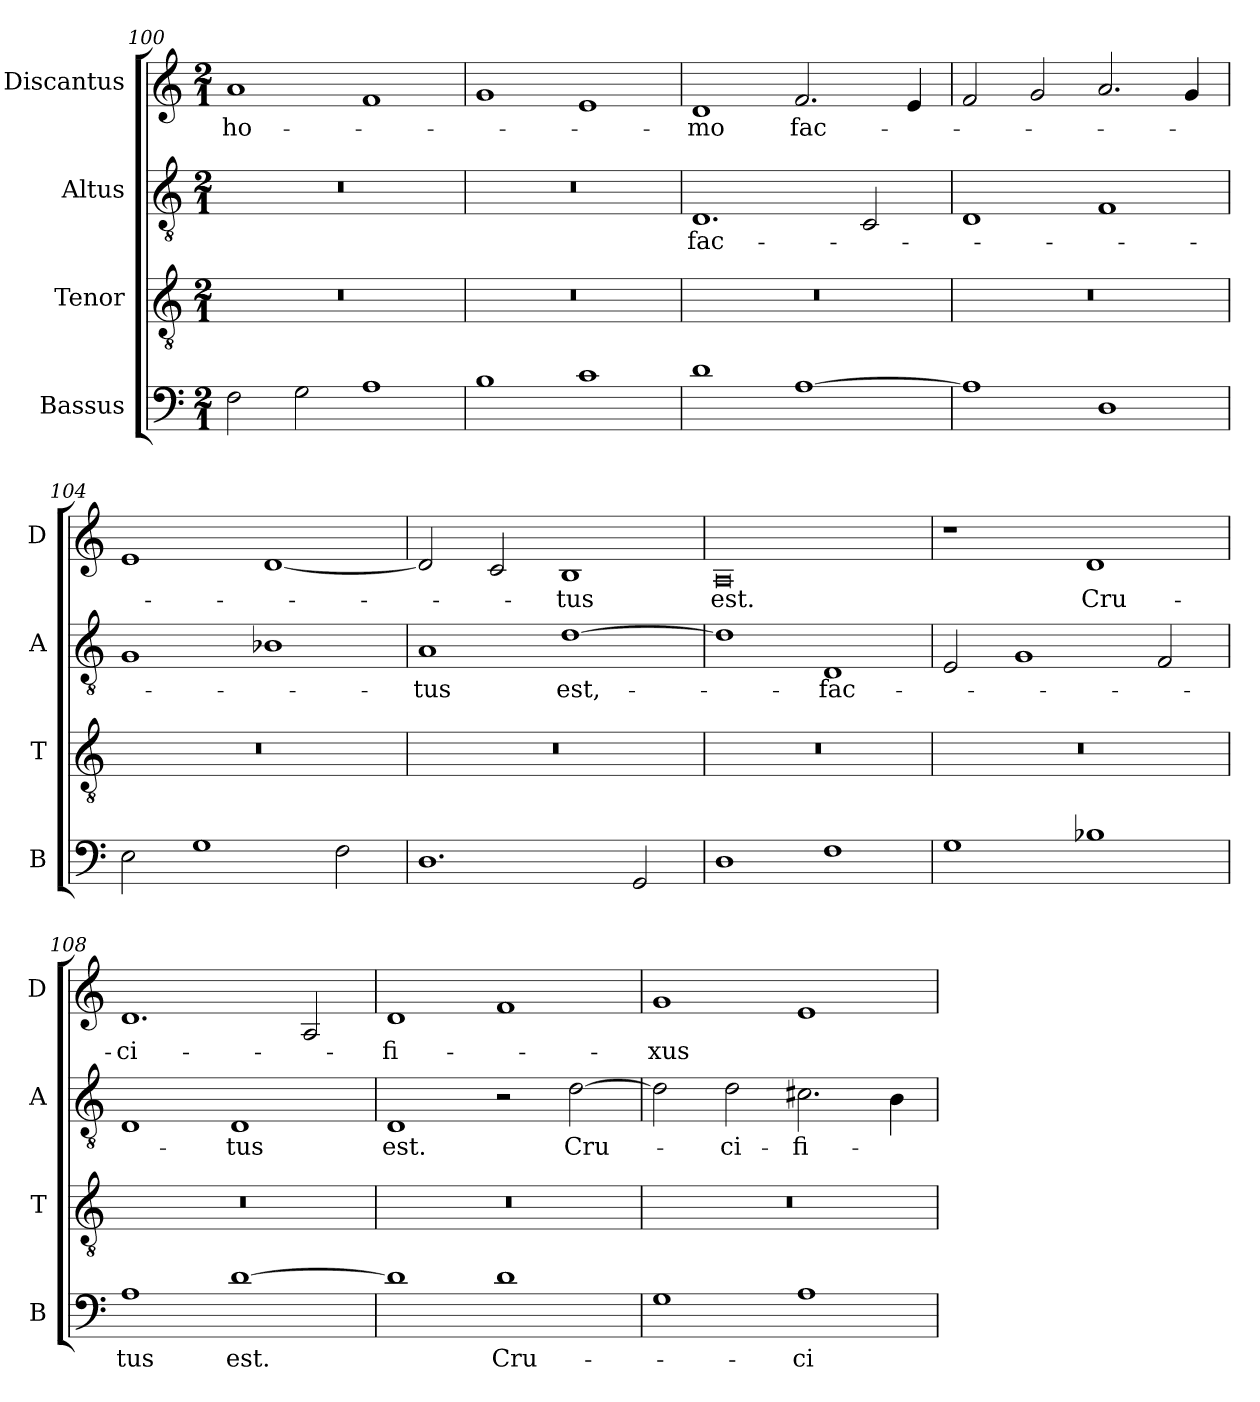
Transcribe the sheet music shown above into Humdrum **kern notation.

**kern	**text	**kern	**kern	**text	**kern	**text
*part4	*part4	*part3	*part2	*part2	*part1	*part1
*staff4	*staff4	*staff3	*staff2	*staff2	*staff1	*staff1
*I"Bassus	*	*I"Tenor	*I"Altus	*	*I"Discantus	*
*I'B	*	*I'T	*I'A	*	*I'D	*
*clefF4	*	*clefGv2	*clefGv2	*	*clefG2	*
*k[]	*	*k[]	*k[]	*	*k[]	*
*M2/1	*	*M2/1	*M2/1	*	*M2/1	*
=100	=100	=100	=100	=100	=100	=100
2F	.	0r	0r	.	1a	ho-
2G	.	.	.	.	.	.
1A	.	.	.	.	1f	.
=101	=101	=101	=101	=101	=101	=101
1B	.	0r	0r	.	1g	.
1c	.	.	.	.	1e	.
=102	=102	=102	=102	=102	=102	=102
1d	.	0r	1.D	fac-	1d	-mo
[1A	.	.	.	.	2.f	fac-
.	.	.	2C	.	.	.
.	.	.	.	.	4e	.
=103	=103	=103	=103	=103	=103	=103
1A]	.	0r	1D	.	2f	.
.	.	.	.	.	2g	.
1D	.	.	1F	.	2.a	.
.	.	.	.	.	4g	.
=104	=104	=104	=104	=104	=104	=104
2E	.	0r	1G	.	1e	.
1G	.	.	.	.	.	.
.	.	.	1B-X	.	[1d	.
2F	.	.	.	.	.	.
=105	=105	=105	=105	=105	=105	=105
1.D	.	0r	1A	-tus	2d]	.
.	.	.	.	.	2c	.
.	.	.	[1d	est,-	1B	-tus
2GG	.	.	.	.	.	.
=106	=106	=106	=106	=106	=106	=106
1D	.	0r	1d]	.	0A	est.
1F	.	.	1D	-fac-	.	.
=107	=107	=107	=107	=107	=107	=107
1G	.	0r	2E	.	1r	.
.	.	.	1G	.	.	.
1B-X	.	.	.	.	1d	Cru-
.	.	.	2F	.	.	.
=108	=108	=108	=108	=108	=108	=108
1A	-tus	0r	1D	.	1.d	-ci-
[1d	est.	.	1D	-tus	.	.
.	.	.	.	.	2A	.
=109	=109	=109	=109	=109	=109	=109
1d]	.	0r	1D	est.	1d	-fi-
1d	Cru-	.	2r	.	1f	.
.	.	.	[2d	Cru-	.	.
=110	=110	=110	=110	=110	=110	=110
1G	.	0r	2d]	.	1g	-xus
.	.	.	2d	-ci-	.	.
1A	-ci-	.	2.c#X	-fi-	1e	.
.	.	.	4B	.	.	.
=	=	=	=	=	=	=
*-	*-	*-	*-	*-	*-	*-
